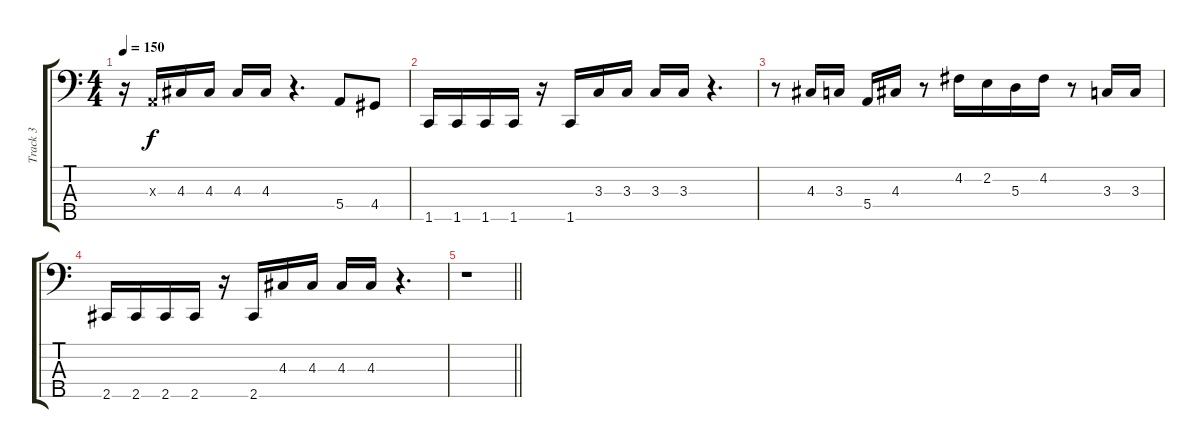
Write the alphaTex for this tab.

\track ("Track 3" "Track 3") {instrument electricbassfinger}
\staff {score tabs}
\tuning (G2 D2 A1 E1 B0) {hide}
\ts (4 4)
\tempo 150
\clef f4
\ks c
r.16{dy f} 0.3{x}.16 4.3.16 4.3.16 4.3.16 4.3.16 r.4{d} 5.4.8 4.4.8 |
1.5.16 1.5.16 1.5.16 1.5.16 r.16 1.5.16 3.3.16 3.3.16 3.3.16 3.3.16 r.4{d} |
r.8 4.3.16 3.3.16 5.4.16 4.3.16 r.8 4.2.16 2.2.16 5.3.16 4.2.16 r.8 3.3.16 3.3.16 |
2.5.16 2.5.16 2.5.16 2.5.16 r.16 2.5.16 4.3.16 4.3.16 4.3.16 4.3.16 r.4{d} |
\barLineRight lightlight
r.1
